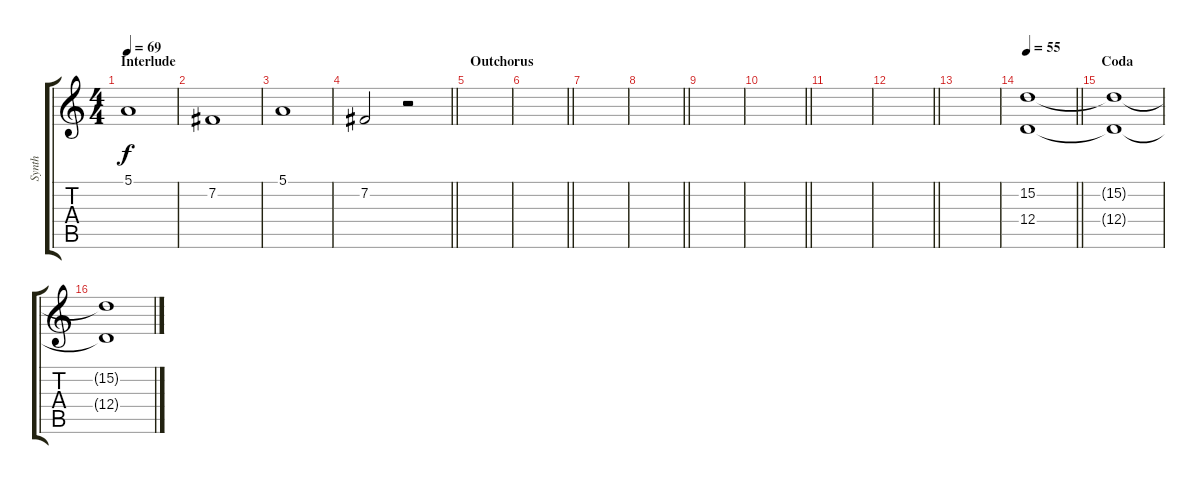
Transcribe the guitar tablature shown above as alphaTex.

\track ("Synth" "Synth") {instrument pad2warm}
\staff {score tabs}
\tuning (E4 B3 G3 D3 A2 E2) {hide}
\ts (4 4)
\section ("" "Interlude")
\tempo 69
\clef g2
\ks c
5.1{t}.1{dy f} |
7.2.1 |
5.1.1 |
\barLineRight lightlight
7.2.2 r.2 |
\section ("" "Outchorus")
|
\barLineRight lightlight
|
|
\barLineRight lightlight
|
|
\barLineRight lightlight
|
|
\barLineRight lightlight
|
|
\tempo 55
\barLineRight lightlight
(15.2 12.4).1 |
\section ("" "Coda")
(15.2{t} 12.4{t}).1 |
(15.2{t} 12.4{t}).1
